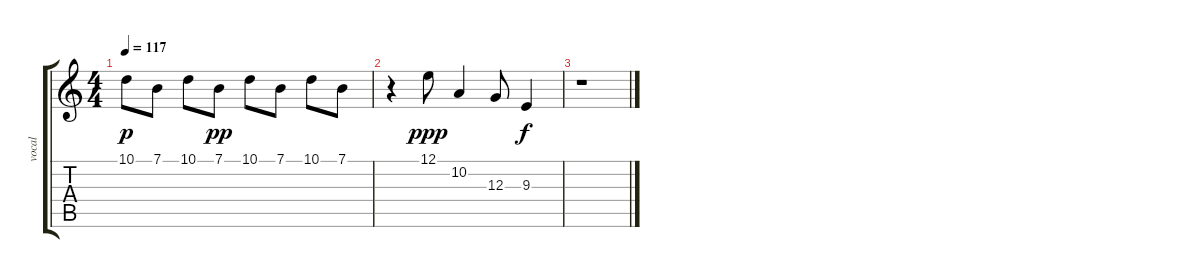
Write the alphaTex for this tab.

\track ("vocal" "vocal") {instrument tenorsax}
\staff {score tabs}
\tuning (E4 B3 G3 D3 A2 E2) {hide}
\ts (4 4)
\tempo 117
\clef g2
\ks c
10.1.8{dy p} 7.1.8 10.1.8 7.1.8{dy pp} 10.1.8 7.1.8 10.1.8 7.1.8 |
r.4 12.1.8{dy ppp} 10.2.4 12.3.8 9.3.4{dy f} |
r.1
